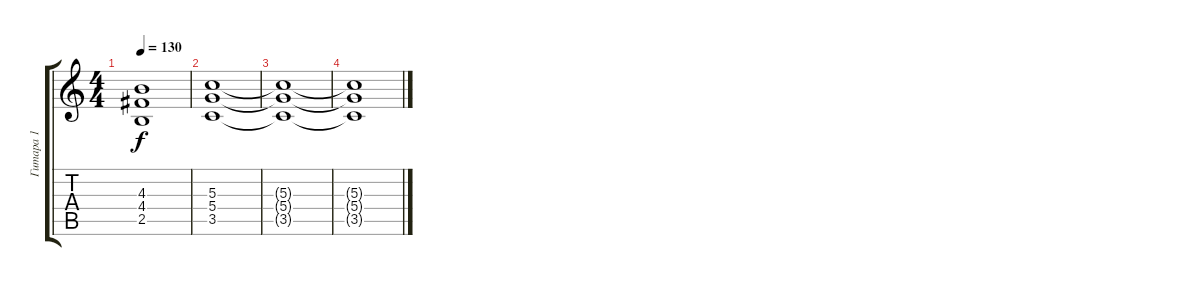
\track ("Гитара 1" "Гитара 1") {instrument distortionguitar}
\staff {score tabs}
\tuning (E4 B3 G3 D3 A2 E2) {hide}
\ts (4 4)
\tempo 130
\clef g2
\ks c
(4.3 4.4 2.5).1{dy f} |
(5.3 5.4 3.5).1{volume 5} |
(5.3{t} 5.4{t} 3.5{t}).1 |
(5.3{t} 5.4{t} 3.5{t}).1
